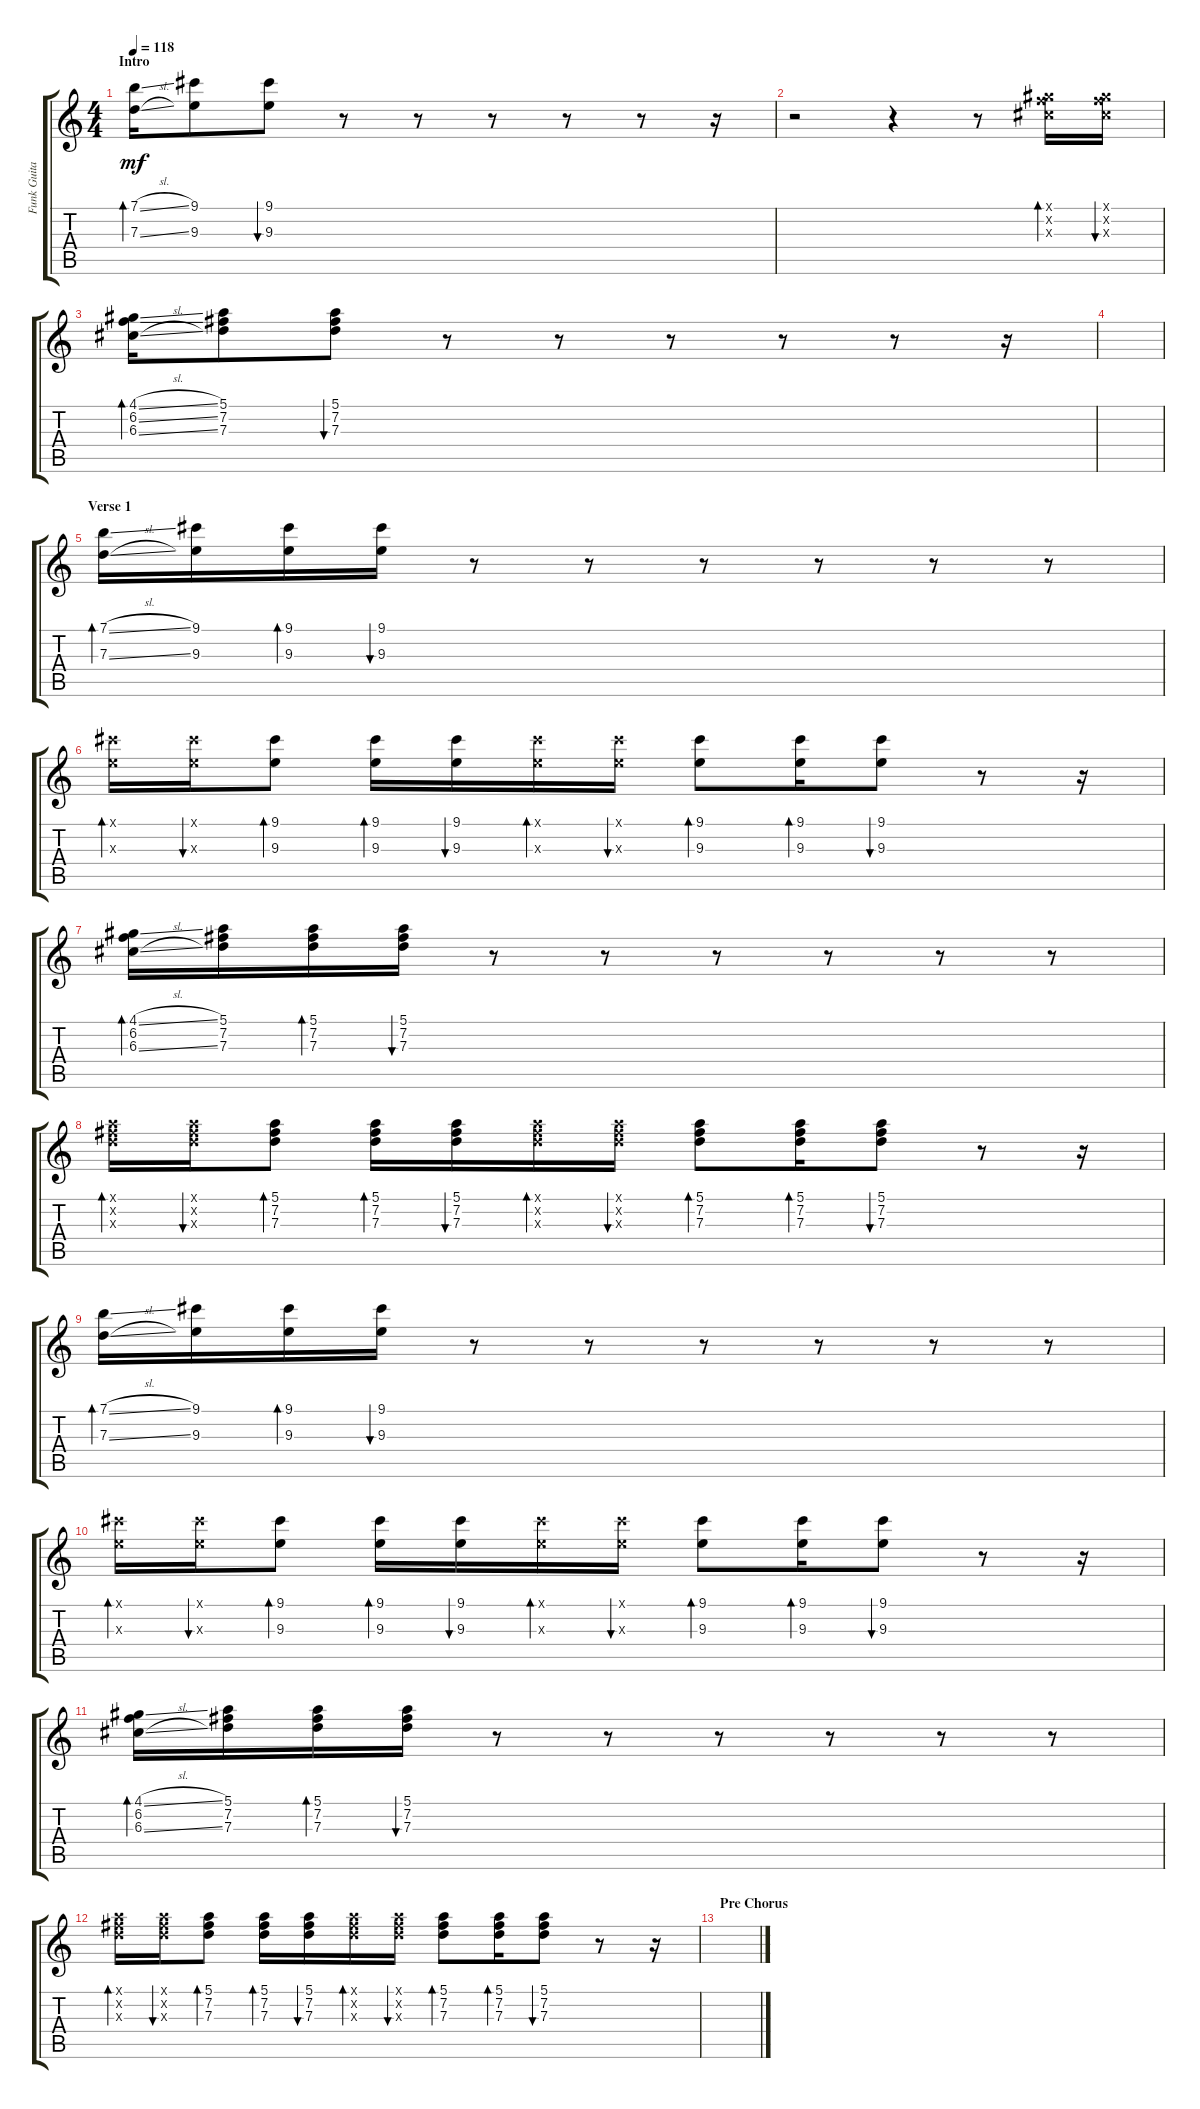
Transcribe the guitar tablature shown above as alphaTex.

\track ("Funk Guitar" "Funk Guita") {instrument electricguitarclean}
\staff {score tabs}
\tuning (E4 B3 G3 D3 A2 E2) {hide}
\ts (4 4)
\section ("" "Intro")
\tempo 118
\clef g2
\ks c
(7.1{sl} 7.3{sl}).16{bd 30 dy mf instrument electricguitarclean} (9.1 9.3).8 (9.1 9.3).8{bu 30} r.8 r.8 r.8 r.8 r.8 r.16 |
r.2 r.4 r.8 (4.1{x} 6.2{x} 6.3{x}).16{bd 30} (4.1{x} 6.2{x} 6.3{x}).16{bu 30} |
(4.1{sl} 6.2{sl} 6.3{sl}).16{bd 30} (5.1 7.2 7.3).8 (5.1 7.2 7.3).8{bu 30} r.8 r.8 r.8 r.8 r.8 r.16 |
|
\section ("" "Verse 1")
(7.1{sl} 7.3{sl}).16{bd 30} (9.1 9.3).16 (9.1 9.3).16{bd 30} (9.1 9.3).16{bu 30} r.8 r.8 r.8 r.8 r.8 r.8 |
(9.1{x} 9.3{x}).16{bd 30} (9.1{x} 9.3{x}).16{bu 30} (9.1 9.3).8{bd 30} (9.1 9.3).16{bd 30} (9.1 9.3).16{bu 30} (9.1{x} 9.3{x}).16{bd 30} (9.1{x} 9.3{x}).16{bu 30} (9.1 9.3).8{bd 30} (9.1 9.3).16{bd 30} (9.1 9.3).8{bu 30} r.8 r.16 |
(4.1{sl} 6.2 6.3{sl}).16{bd 30} (5.1 7.2 7.3).16 (5.1 7.2 7.3).16{bd 30} (5.1 7.2 7.3).16{bu 30} r.8 r.8 r.8 r.8 r.8 r.8 |
(5.1{x} 7.2{x} 7.3{x}).16{bd 30} (5.1{x} 7.2{x} 7.3{x}).16{bu 30} (5.1 7.2 7.3).8{bd 30} (5.1 7.2 7.3).16{bd 30} (5.1 7.2 7.3).16{bu 30} (5.1{x} 7.2{x} 7.3{x}).16{bd 30} (5.1{x} 7.2{x} 7.3{x}).16{bu 30} (5.1 7.2 7.3).8{bd 30} (5.1 7.2 7.3).16{bd 30} (5.1 7.2 7.3).8{bu 30} r.8 r.16 |
(7.1{sl} 7.3{sl}).16{bd 30} (9.1 9.3).16 (9.1 9.3).16{bd 30} (9.1 9.3).16{bu 30} r.8 r.8 r.8 r.8 r.8 r.8 |
(9.1{x} 9.3{x}).16{bd 30} (9.1{x} 9.3{x}).16{bu 30} (9.1 9.3).8{bd 30} (9.1 9.3).16{bd 30} (9.1 9.3).16{bu 30} (9.1{x} 9.3{x}).16{bd 30} (9.1{x} 9.3{x}).16{bu 30} (9.1 9.3).8{bd 30} (9.1 9.3).16{bd 30} (9.1 9.3).8{bu 30} r.8 r.16 |
(4.1{sl} 6.2 6.3{sl}).16{bd 30} (5.1 7.2 7.3).16 (5.1 7.2 7.3).16{bd 30} (5.1 7.2 7.3).16{bu 30} r.8 r.8 r.8 r.8 r.8 r.8 |
(5.1{x} 7.2{x} 7.3{x}).16{bd 30} (5.1{x} 7.2{x} 7.3{x}).16{bu 30} (5.1 7.2 7.3).8{bd 30} (5.1 7.2 7.3).16{bd 30} (5.1 7.2 7.3).16{bu 30} (5.1{x} 7.2{x} 7.3{x}).16{bd 30} (5.1{x} 7.2{x} 7.3{x}).16{bu 30} (5.1 7.2 7.3).8{bd 30} (5.1 7.2 7.3).16{bd 30} (5.1 7.2 7.3).8{bu 30} r.8 r.16 |
\section ("" "Pre Chorus")
